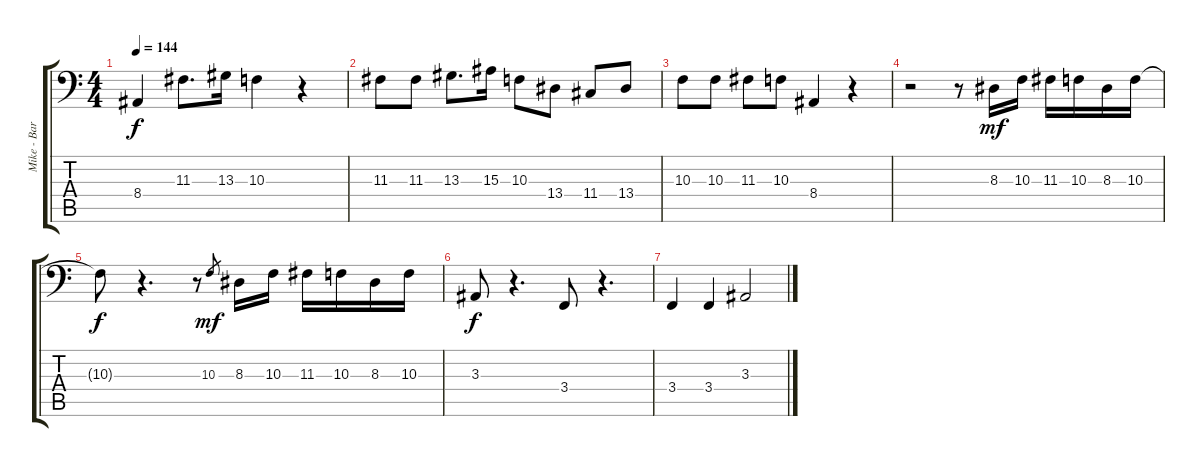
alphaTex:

\track ("Mike - Bari" "Mike - Bar") {instrument baritonesax}
\staff {score tabs}
\tuning (E3 B2 G2 D2 A1 E1) {hide}
\ts (4 4)
\tempo 144
\clef f4
\ks c
8.4.4{dy f} 11.3.8{d} 13.3.16 10.3.4 r.4 |
11.3.8 11.3.8 13.3.8{d} 15.3.16 10.3.8 13.4.8 11.4.8 13.4.8 |
10.3.8 10.3.8 11.3.8 10.3.8 8.4.4 r.4 |
r.2 r.8 8.3.16{dy mf} 10.3.16 11.3.16 10.3.16 8.3.16 10.3.16 |
10.3{t}.8{dy f} r.4{d} r.8 10.3.8{gr dy mf} 8.3.16 10.3.16 11.3.16 10.3.16 8.3.16 10.3.16 |
3.3.8{dy f} r.4{d} 3.4.8 r.4{d} |
3.4.4 3.4.4 3.3.2
